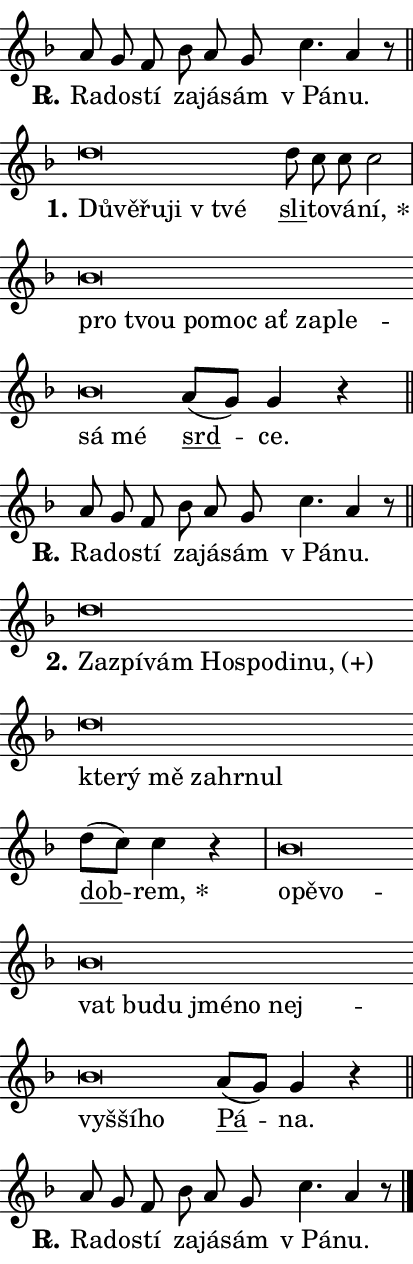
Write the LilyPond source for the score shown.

\version "2.22.1"
\header { tagline = "" }
\paper {
  indent = 0\cm
  top-margin = 0\cm
  right-margin = 0\cm
  bottom-margin = 0\cm
  left-margin = 0\cm
  paper-width = 7\cm
  page-breaking = #ly:one-page-breaking
  system-system-spacing.basic-distance = #11
  score-system-spacing.basic-distance = #11
  ragged-last = ##f
}


%% Author: Thomas Morley
%% https://lists.gnu.org/archive/html/lilypond-user/2020-05/msg00002.html
#(define (line-position grob)
"Returns position of @var[grob} in current system:
   @code{'start}, if at first time-step
   @code{'end}, if at last time-step
   @code{'middle} otherwise
"
  (let* ((col (ly:item-get-column grob))
         (ln (ly:grob-object col 'left-neighbor))
         (rn (ly:grob-object col 'right-neighbor))
         (col-to-check-left (if (ly:grob? ln) ln col))
         (col-to-check-right (if (ly:grob? rn) rn col))
         (break-dir-left
           (and
             (ly:grob-property col-to-check-left 'non-musical #f)
             (ly:item-break-dir col-to-check-left)))
         (break-dir-right
           (and
             (ly:grob-property col-to-check-right 'non-musical #f)
             (ly:item-break-dir col-to-check-right))))
        (cond ((eqv? 1 break-dir-left) 'start)
              ((eqv? -1 break-dir-right) 'end)
              (else 'middle))))

#(define (tranparent-at-line-position vctor)
  (lambda (grob)
  "Relying on @code{line-position} select the relevant enry from @var{vctor}.
Used to determine transparency,"
    (case (line-position grob)
      ((end) (not (vector-ref vctor 0)))
      ((middle) (not (vector-ref vctor 1)))
      ((start) (not (vector-ref vctor 2))))))

noteHeadBreakVisibility =
#(define-music-function (break-visibility)(vector?)
"Makes @code{NoteHead}s transparent relying on @var{break-visibility}"
#{
  \override NoteHead.transparent =
    #(tranparent-at-line-position break-visibility)
#})

#(define delete-ledgers-for-transparent-note-heads
  (lambda (grob)
    "Reads whether a @code{NoteHead} is transparent.
If so this @code{NoteHead} is removed from @code{'note-heads} from
@var{grob}, which is supposed to be @code{LedgerLineSpanner}.
As a result ledgers are not printed for this @code{NoteHead}"
    (let* ((nhds-array (ly:grob-object grob 'note-heads))
           (nhds-list
             (if (ly:grob-array? nhds-array)
                 (ly:grob-array->list nhds-array)
                 '()))
           ;; Relies on the transparent-property being done before
           ;; Staff.LedgerLineSpanner.after-line-breaking is executed.
           ;; This is fragile ...
           (to-keep
             (remove
               (lambda (nhd)
                 (ly:grob-property nhd 'transparent #f))
               nhds-list)))
      ;; TODO find a better method to iterate over grob-arrays, similiar
      ;; to filter/remove etc for lists
      ;; For now rebuilt from scratch
      (set! (ly:grob-object grob 'note-heads)  '())
      (for-each
        (lambda (nhd)
          (ly:pointer-group-interface::add-grob grob 'note-heads nhd))
        to-keep))))

hideNotes = {
  \noteHeadBreakVisibility #begin-of-line-visible
}
unHideNotes = {
  \noteHeadBreakVisibility #all-visible
}

% work-around for resetting accidentals
% https://lilypond.org/doc/v2.23/Documentation/notation/displaying-rhythms#unmetered-music
cadenzaMeasure = {
  \cadenzaOff
  \partial 1024 s1024
  \cadenzaOn
}

#(define-markup-command (accent layout props text) (markup?)
  "Underline accented syllable"
  (interpret-markup layout props
    #{\markup \override #'(offset . 4.3) \underline { #text }#}))

responsum = \markup \concat {
  "R" \hspace #-1.05 \path #0.1 #'((moveto 0 0.07) (lineto 0.9 0.8)) \hspace #0.05 "."
}

\layout {
    \context {
        \Staff
        \remove "Time_signature_engraver"
        \override LedgerLineSpanner.after-line-breaking = #delete-ledgers-for-transparent-note-heads
    }
    \context {
        \Voice {
            \override NoteHead.output-attributes = #'((class . "notehead"))
            \override Hairpin.height = #0.55
        }
    }
    \context {
        \Lyrics {
            \override StanzaNumber.output-attributes = #'((class . "stanzanumber"))
            \override LyricSpace.minimum-distance = #0.9
            \override LyricText.font-name = #"TeX Gyre Schola"
            \override LyricText.font-size = 1
            \override StanzaNumber.font-name = #"TeX Gyre Schola Bold"
            \override StanzaNumber.font-size = 1
        }
    }
}

% magnetic-lyrics.ily
%
%   written by
%     Jean Abou Samra <jean@abou-samra.fr>
%     Werner Lemberg <wl@gnu.org>
%
%   adapted by
%     Jiri Hon <jiri.hon@gmail.com>
%
% Version 2022-Apr-15

% https://www.mail-archive.com/lilypond-user@gnu.org/msg149350.html

#(define (Left_hyphen_pointer_engraver context)
   "Collect syllable-hyphen-syllable occurrences in lyrics and store
them in properties.  This engraver only looks to the left.  For
example, if the lyrics input is @code{foo -- bar}, it does the
following.

@itemize @bullet
@item
Set the @code{text} property of the @code{LyricHyphen} grob between
@q{foo} and @q{bar} to @code{foo}.

@item
Set the @code{left-hyphen} property of the @code{LyricText} grob with
text @q{foo} to the @code{LyricHyphen} grob between @q{foo} and
@q{bar}.
@end itemize

Use this auxiliary engraver in combination with the
@code{lyric-@/text::@/apply-@/magnetic-@/offset!} hook."
   (let ((hyphen #f)
         (text #f))
     (make-engraver
      (acknowledgers
       ((lyric-syllable-interface engraver grob source-engraver)
        (set! text grob)))
      (end-acknowledgers
       ((lyric-hyphen-interface engraver grob source-engraver)
        ;(when (not (grob::has-interface grob 'lyric-space-interface))
          (set! hyphen grob)));)
      ((stop-translation-timestep engraver)
       (when (and text hyphen)
         (ly:grob-set-object! text 'left-hyphen hyphen))
       (set! text #f)
       (set! hyphen #f)))))

#(define (lyric-text::apply-magnetic-offset! grob)
   "If the space between two syllables is less than the value in
property @code{LyricText@/.details@/.squash-threshold}, move the right
syllable to the left so that it gets concatenated with the left
syllable.

Use this function as a hook for
@code{LyricText@/.after-@/line-@/breaking} if the
@code{Left_@/hyphen_@/pointer_@/engraver} is active."
   (let ((hyphen (ly:grob-object grob 'left-hyphen #f)))
     (when hyphen
       (let ((left-text (ly:spanner-bound hyphen LEFT)))
         (when (grob::has-interface left-text 'lyric-syllable-interface)
           (let* ((common (ly:grob-common-refpoint grob left-text X))
                  (this-x-ext (ly:grob-extent grob common X))
                  (left-x-ext
                   (begin
                     ;; Trigger magnetism for left-text.
                     (ly:grob-property left-text 'after-line-breaking)
                     (ly:grob-extent left-text common X)))
                  ;; `delta` is the gap width between two syllables.
                  (delta (- (interval-start this-x-ext)
                            (interval-end left-x-ext)))
                  (details (ly:grob-property grob 'details))
                  (threshold (assoc-get 'squash-threshold details 0.2)))
             (when (< delta threshold)
               (let* (;; We have to manipulate the input text so that
                      ;; ligatures crossing syllable boundaries are not
                      ;; disabled.  For languages based on the Latin
                      ;; script this is essentially a beautification.
                      ;; However, for non-Western scripts it can be a
                      ;; necessity.
                      (lt (ly:grob-property left-text 'text))
                      (rt (ly:grob-property grob 'text))
                      (is-space (grob::has-interface hyphen 'lyric-space-interface))
                      (space (if is-space " " ""))
                      (space-markup (grob-interpret-markup grob " "))
                      (space-size (interval-length (ly:stencil-extent space-markup X)))
                      (extra-delta (if is-space space-size 0))
                      ;; Append new syllable.
                      (ltrt-space (if (and (string? lt) (string? rt))
                                (string-append lt space rt)
                                (make-concat-markup (list lt space rt))))
                      ;; Right-align `ltrt` to the right side.
                      (ltrt-space-markup (grob-interpret-markup
                               grob
                               (make-translate-markup
                                (cons (interval-length this-x-ext) 0)
                                (make-right-align-markup ltrt-space)))))
                 (begin
                   ;; Don't print `left-text`.
                   (ly:grob-set-property! left-text 'stencil #f)
                   ;; Set text and stencil (which holds all collected
                   ;; syllables so far) and shift it to the left.
                   (ly:grob-set-property! grob 'text ltrt-space)
                   (ly:grob-set-property! grob 'stencil ltrt-space-markup)
                   (ly:grob-translate-axis! grob (- (- delta extra-delta)) X))))))))))


#(define (lyric-hyphen::displace-bounds-first grob)
   ;; Make very sure this callback isn't triggered too early.
   (let ((left (ly:spanner-bound grob LEFT))
         (right (ly:spanner-bound grob RIGHT)))
     (ly:grob-property left 'after-line-breaking)
     (ly:grob-property right 'after-line-breaking)
     (ly:lyric-hyphen::print grob)))

squashThreshold = #0.4

\layout {
  \context {
    \Lyrics
    \consists #Left_hyphen_pointer_engraver
    \override LyricText.after-line-breaking =
      #lyric-text::apply-magnetic-offset!
    \override LyricHyphen.stencil = #lyric-hyphen::displace-bounds-first
    \override LyricText.details.squash-threshold = \squashThreshold
    \override LyricHyphen.minimum-distance = 0
    \override LyricHyphen.minimum-length = \squashThreshold
  }
}

squash = \override LyricText.details.squash-threshold = 9999
unSquash = \override LyricText.details.squash-threshold = \squashThreshold

left = \override LyricText.self-alignment-X = #LEFT
unLeft = \revert LyricText.self-alignment-X

starOffset = #(lambda (grob) 
                (let ((x_offset (ly:self-alignment-interface::aligned-on-x-parent grob)))
                  (if (= x_offset 0) 0 (+ x_offset 1.2))))

star = #(define-music-function (syllable)(string?)
"Append star separator at the end of a syllable"
#{
  \once \override LyricText.X-offset = #starOffset
  \lyricmode { \markup {
    #syllable
    \override #'((font-name . "TeX Gyre Schola Bold")) \hspace #0.2 \lower #0.65 \larger "*"
  } }
#})

starAccent = #(define-music-function (syllable)(string?)
"Append star separator at the end of a syllable and make accent"
#{
  \once \override LyricText.X-offset = #starOffset
  \lyricmode { \markup {
    \accent #syllable
    \override #'((font-name . "TeX Gyre Schola Bold")) \hspace #0.2 \lower #0.65 \larger "*"
  } }
#})

breath = #(define-music-function (syllable)(string?)
"Append breathing indicator at the end of a syllable"
#{
  \lyricmode { \markup { #syllable "+" } }
#})

optionalBreath = #(define-music-function (syllable)(string?)
"Append optional breathing indicator at the end of a syllable"
#{
  \lyricmode { \markup { #syllable "(+)" } }
#})


\score {
    <<
        \new Voice = "melody" { \cadenzaOn \key f \major \relative { a'8 g f bes a g \bar "" c4. a4 r8 \cadenzaMeasure \bar "||" \break }
\relative { d''\breve*1/16 \hideNotes \breve*1/16 \bar "" \breve*1/16 \bar "" \breve*1/16 \breve*1/16 \bar "" \unHideNotes \bar "" d8 c c c2 \cadenzaMeasure \bar "|" bes\breve*1/16 \hideNotes \breve*1/16 \bar "" \breve*1/16 \bar "" \breve*1/16 \bar "" \breve*1/16 \bar "" \breve*1/16 \bar "" \breve*1/16 \bar "" \breve*1/16 \breve*1/16 \bar "" \unHideNotes \bar "" a8[( g)] g4 r \cadenzaMeasure \bar "||" \break }
\relative { a'8 g f bes a g \bar "" c4. a4 r8 \cadenzaMeasure \bar "||" \break }
\relative { d''\breve*1/16 \hideNotes \breve*1/16 \bar "" \breve*1/16 \bar "" \breve*1/16 \bar "" \breve*1/16 \bar "" \breve*1/16 \bar "" \breve*1/16 \bar "" \breve*1/16 \bar "" \breve*1/16 \bar "" \breve*1/16 \bar "" \breve*1/16 \bar "" \breve*1/16 \breve*1/16 \bar "" \unHideNotes \bar "" d8[( c)] c4 r \cadenzaMeasure \bar "|" bes\breve*1/16 \hideNotes \breve*1/16 \bar "" \breve*1/16 \bar "" \breve*1/16 \bar "" \breve*1/16 \bar "" \breve*1/16 \bar "" \breve*1/16 \bar "" \breve*1/16 \bar "" \breve*1/16 \bar "" \breve*1/16 \bar "" \breve*1/16 \breve*1/16 \bar "" \unHideNotes \bar "" a8[( g)] g4 r \cadenzaMeasure \bar "||" \break }
\relative { a'8 g f bes a g \bar "" c4. a4 r8 \cadenzaMeasure \bar "||" \break } \bar "|." }
        \new Lyrics \lyricsto "melody" { \lyricmode { \set stanza = \responsum
Ra -- do -- stí za -- já -- sám "v Pá" -- nu.
\set stanza = "1."
\left Dů -- \squash vě -- řu -- ji "v tvé" \unLeft \unSquash \markup \accent sli -- to -- vá -- \star ní, \left pro \squash tvou po -- moc ať za -- ple -- sá mé \unLeft \unSquash \markup \accent srd -- ce.
\set stanza = \responsum
Ra -- do -- stí za -- já -- sám "v Pá" -- nu.
\set stanza = "2."
\left Za -- \squash zpí -- vám Ho -- spo -- di -- \optionalBreath nu, kte -- rý mě za -- hr -- nul \unLeft \unSquash \markup \accent dob -- \star rem, \left o -- \squash pě -- vo -- vat bu -- du jmé -- no nej -- vyš -- ší -- ho \unLeft \unSquash \markup \accent Pá -- na.
\set stanza = \responsum
Ra -- do -- stí za -- já -- sám "v Pá" -- nu. } }
    >>
    \layout {}
}
